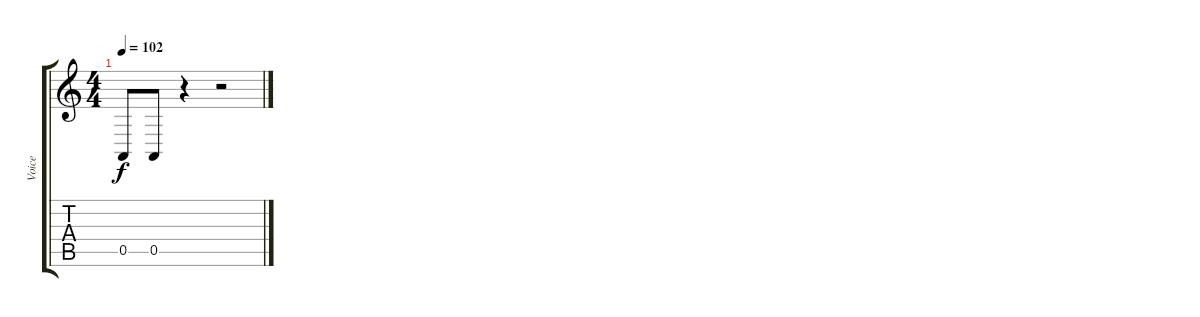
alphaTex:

\track ("Voice" "Voice") {instrument trumpet}
\staff {score tabs}
\tuning (E4 B3 G3 D3 A2 E2) {hide}
\ts (4 4)
\tempo 102
\clef g2
\ks c
0.5.8{dy f} 0.5.8 r.4 r.2
